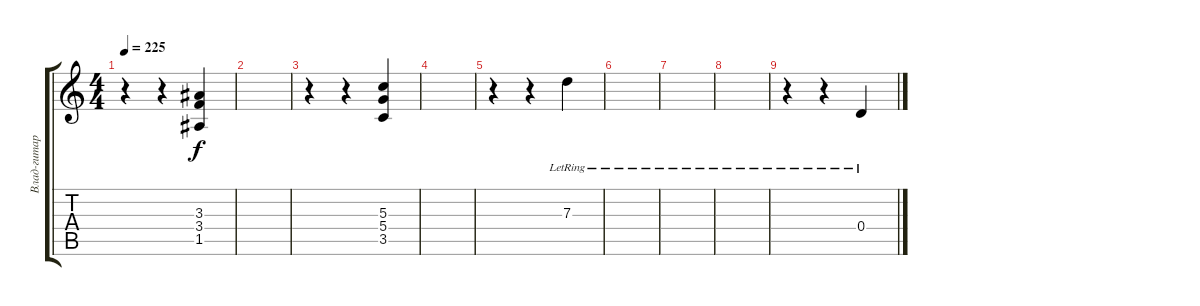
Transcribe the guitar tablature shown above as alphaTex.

\track ("Влад-гитара" "Влад-гитар") {instrument overdrivenguitar}
\staff {score tabs}
\tuning (E4 B3 G3 D3 A2 E2) {hide}
\ts (4 4)
\tempo 225
\clef g2
\ks c
r.4{dy f} r.4 (3.3 3.4 1.5).4 |
|
r.4 r.4 (5.3 5.4 3.5).4 |
|
r.4 r.4 7.3{lr}.4 |
|
|
|
r.4 r.4 0.4{lr}.4
